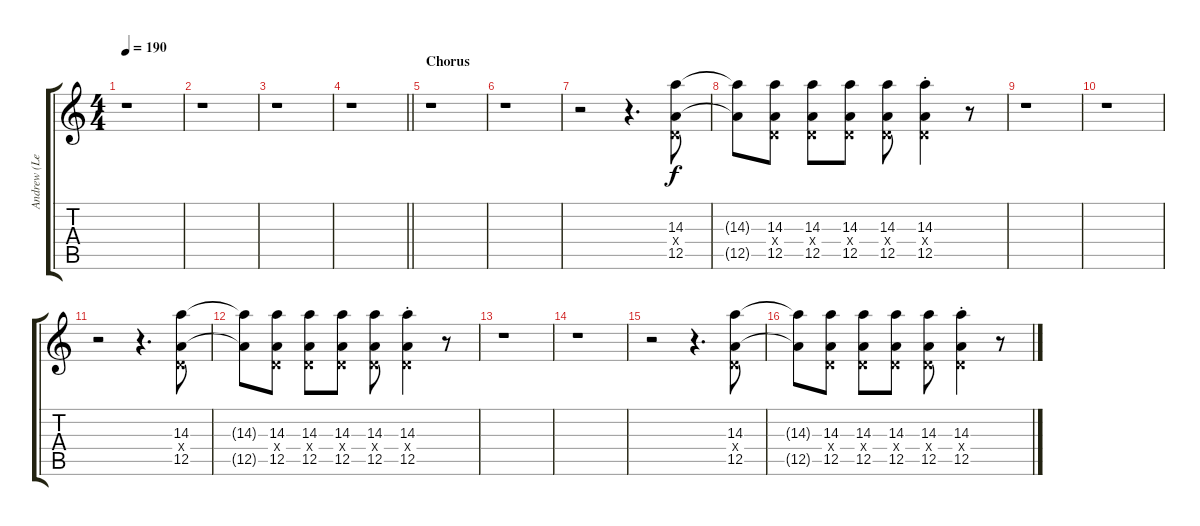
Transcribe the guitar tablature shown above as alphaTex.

\track ("Andrew (Lead)" "Andrew (Le") {instrument distortionguitar}
\staff {score tabs}
\tuning (E4 B3 G3 D3 A2 E2) {hide}
\ts (4 4)
\tempo 190
\clef g2
\ks c
r.1{dy f} |
r.1 |
r.1 |
\barLineRight lightlight
r.1 |
\section ("" "Chorus")
r.1 |
r.1 |
r.2 r.4{d} (14.3 0.4{x} 12.5).8 |
(14.3{t} 12.5{t}).8 (14.3 0.4{x} 12.5).8 (14.3 0.4{x} 12.5).8 (14.3 0.4{x} 12.5).8 (14.3 0.4{x} 12.5).8 (14.3{st} 0.4{x} 12.5{st}).4 r.8 |
r.1 |
r.1 |
r.2 r.4{d} (14.3 0.4{x} 12.5).8 |
(14.3{t} 12.5{t}).8 (14.3 0.4{x} 12.5).8 (14.3 0.4{x} 12.5).8 (14.3 0.4{x} 12.5).8 (14.3 0.4{x} 12.5).8 (14.3{st} 0.4{x} 12.5{st}).4 r.8 |
r.1 |
r.1 |
r.2 r.4{d} (14.3 0.4{x} 12.5).8 |
(14.3{t} 12.5{t}).8 (14.3 0.4{x} 12.5).8 (14.3 0.4{x} 12.5).8 (14.3 0.4{x} 12.5).8 (14.3 0.4{x} 12.5).8 (14.3{st} 0.4{x} 12.5{st}).4 r.8
